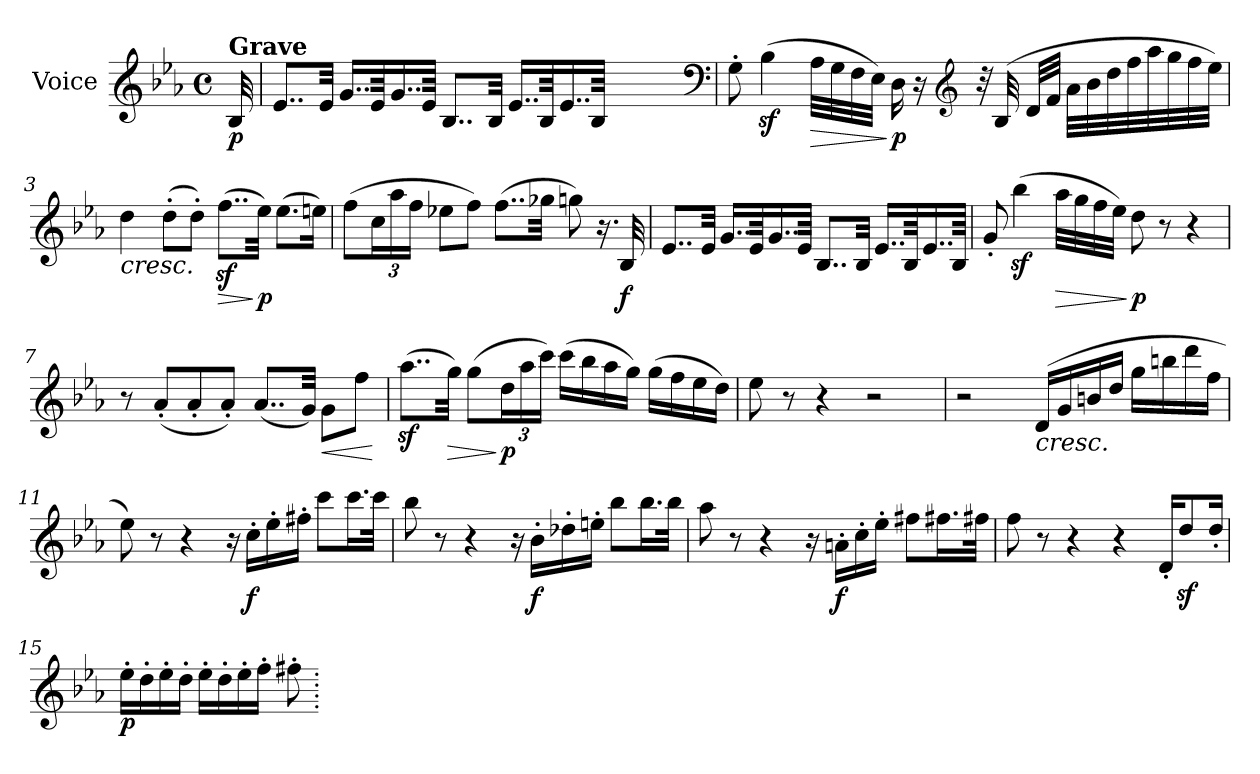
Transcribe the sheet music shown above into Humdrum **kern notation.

**kern	**dynam
*part1	*part1
*staff1	*staff1
*I"Voice	*
*I'V	*
*clefG2	*
*k[b-e-a-]	*
*M4/4	*
*met(c)	*
=	=
!LO:TX:a:B:t=Grave	!
!	!LO:DY:b
32B-/	p
=1	=1
8..e-/L	.
32e-/Jkk	.
16..g/LL	.
64e-/KK	.
16..g/	.
64e-/JJkk	.
8..B-/L	.
32B-/Jkk	.
16..e-/LL	.
64B-/KK	.
16..e-/	.
64B-/JJkk	.
2ryy	.
16ryy	.
*clefF4	*
=2	=2
8G'\	.
(>4B-z<\	.
!	!LO:HP:b
32A-\LLL	>
32G\	.
32F\	.
32E-\JJJ)	.
!	!LO:DY:n=1:b
16D\	] p
16r	.
*clefG2	*
32ryy	.
32r	.
(>32B-/	.
32d/LLL	.
32f/JJJ	.
32a-\LLL	.
32b-\	.
32dd\	.
32ff\	.
32aa-\	.
32gg\	.
32ff\	.
32ee-\JJJ)	.
!!LO:LB:g=z
=3	=3
!LO:TX:b:i:t=cresc.	!
4dd\	.
(>8dd'\L	.
8dd'\J)	.
!	!LO:HP:b
(>8..ffz<\L	>
!	!LO:DY:n=1:b
32ee-\Jkk)	] p
(>8.ee-\L	.
16een\Jk)	.
=4	=4
(>8ff\L	.
*Xbrackettup	*
24cc\L	.
24aa-\	.
24ff\JJ	.
8ee-X\L	.
8ff\J)	.
(>8..ff\L	.
32gg-Xi\Jkk	.
8gg\)	.
16.r	.
!	!LO:DY:b
32B-/	f
=5	=5
8..e-/L	.
32e-/Jkk	.
16..g/LL	.
64e-/KK	.
16..g/	.
64e-/JJkk	.
8..B-/L	.
32B-/Jkk	.
16..e-/LL	.
64B-/KK	.
16..e-/	.
64B-/JJkk	.
!!LO:LB:g=z
=6	=6
8g'/	.
(>4bb-z<\	.
!	!LO:HP:b
32aa-\LLL	>
32gg\	.
32ff\	.
32ee-\JJJ)	.
!	!LO:DY:n=1:b
8dd\	] p
8r	.
4r	.
=7	=7
8r	.
(<8a-'/L	.
8a-'/	.
8a-'/J)	.
(<8..a-/L	.
32g/Jkk)	.
!	!LO:HP:b
8g\L	<
8ff\J	.
.	[
=8	=8
(>8..aa-z<\L	.
!	!LO:HP:b
32gg\Jkk)	>
(>8gg\L	.
!	!LO:DY:n=1:b
24dd\L	] p
24aa-\	.
24ccc\JJ)	.
(>16ccc\LL	.
16bb-\	.
16aa-\	.
16gg\JJ)	.
(>16gg\LL	.
16ff\	.
16ee-\	.
16dd\JJ)	.
!!LO:LB:g=z
=9	=9
8ee-\	.
8r	.
4r	.
2r	.
=10	=10
2r	.
!LO:TX:b:i:t=cresc.	!
(>16d/LL	.
16g/	.
16bn/	.
16dd/JJ	.
16gg\LL	.
16bbn\	.
16ddd\	.
16ff\JJ	.
=11	=11
8ee-\)	.
8r	.
4r	.
16r	.
!	!LO:DY:b
16cc'\LL	f
16ee-'\	.
16ff#X'i\JJ	.
8ccc\L	.
16.ccc\L	.
32ccc\JJk	.
=12	=12
8bb-\	.
8r	.
4r	.
16r	.
!	!LO:DY:b
16b-'\LL	f
16dd-X'\	.
16een'i\JJ	.
8bb-\L	.
16.bb-\L	.
32bb-\JJk	.
=13	=13
8aa-\	.
8r	.
4r	.
16r	.
!	!LO:DY:b
16an'\LL	f
16cc'\	.
16ee-'\JJ	.
8ff#Xi\L	.
16.ff#Xi\L	.
32ff#Xi\JJk	.
=14	=14
8ff\	.
8r	.
4r	.
4r	.
16d'/KL	.
8ddz</	.
16dd'/Jk	.
!!LO:LB:g=z
=15	=15
!	!LO:DY:b
16ee-'\LL	p
16dd'\	.
16ee-'\	.
16dd'\JJ	.
16ee-'\LL	.
16dd'\	.
16ee-'\	.
16ff'\JJ	.
8ff#X'i\	.
=.	=.
*-	*-
